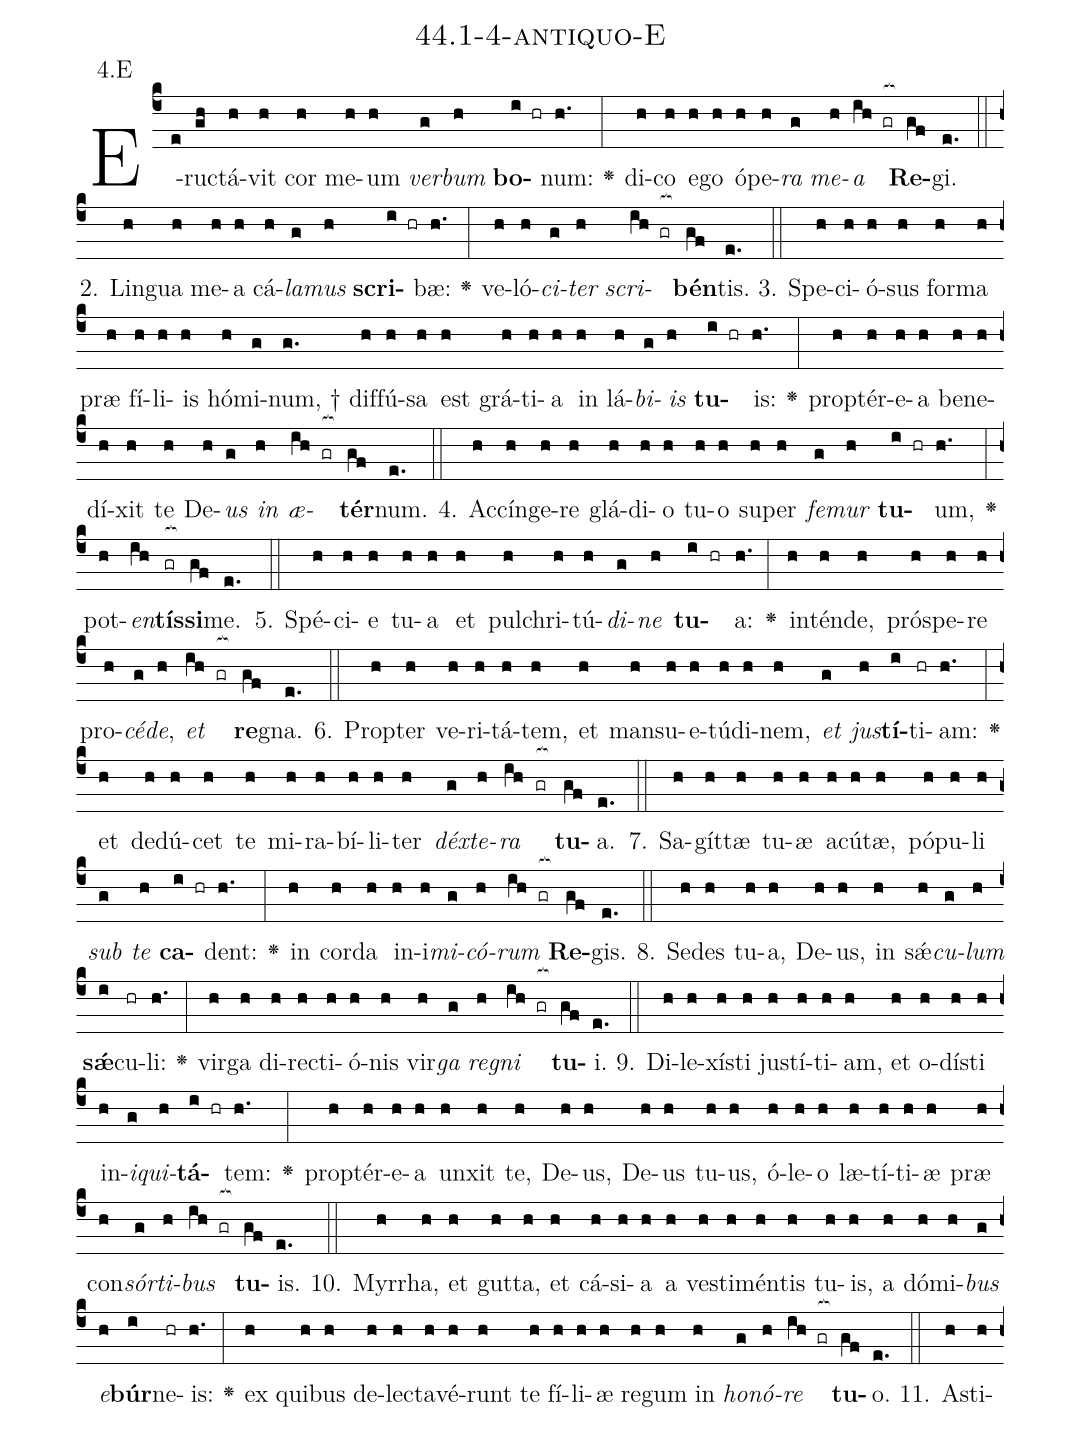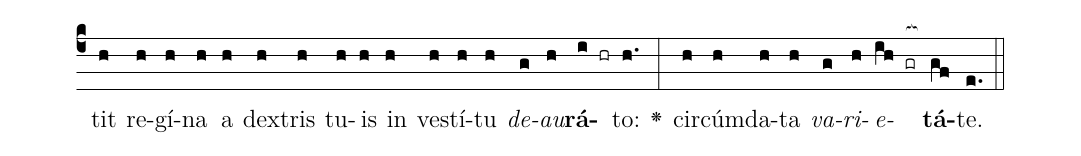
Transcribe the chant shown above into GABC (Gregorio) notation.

name: 44.1-4-antiquo-E;
annotation: 4.E;
%%
(c4)E(e)ruc(gh)tá(h)vit(h) cor(h) me(h)um(h) <i>ver</i>(g)<i>bum</i>(h) <b>bo</b>(i hr)num:(h.) <v>\greheightstar</v>(:) di(h)co(h) e(h)go(h) ó(h)pe(h)<i>ra</i>(g) <i>me</i>(h)<i>a</i>(ih gr[ocb:1{]) <b>Re</b>(gf[ocb:0}])gi.(e.) (::)
2. Lin(h)gua(h) me(h)a(h) cá(h)<i>la</i>(g)<i>mus</i>(h) <b>scri</b>(i hr)bæ:(h.) <v>\greheightstar</v>(:) ve(h)ló(h)<i>ci</i>(g)<i>ter</i>(h) <i>scri</i>(ih gr[ocb:1{])<b>bén</b>(gf[ocb:0}])tis.(e.) (::)
3. Spe(h)ci(h)ó(h)sus(h) for(h)ma(h) præ(h) fí(h)li(h)is(h) hó(h)mi(g)num, †(g.) dif(h)fú(h)sa(h) est(h) grá(h)ti(h)a(h) in(h) lá(h)<i>bi</i>(g)<i>is</i>(h) <b>tu</b>(i hr)is:(h.) <v>\greheightstar</v>(:) prop(h)tér(h)e(h)a(h) be(h)ne(h)dí(h)xit(h) te(h) De(h)<i>us</i>(g) <i>in</i>(h) <i>æ</i>(ih gr[ocb:1{])<b>tér</b>(gf[ocb:0}])num.(e.) (::)
4. Ac(h)cín(h)ge(h)re(h) glá(h)di(h)o(h) tu(h)o(h) su(h)per(h) <i>fe</i>(g)<i>mur</i>(h) <b>tu</b>(i hr)um,(h.) <v>\greheightstar</v>(:) pot(h)<i>en</i>(ih)<b>tís</b>(gr[ocb:1{])<b>si</b>(gf[ocb:0}])me.(e.) (::)
5. Spé(h)ci(h)e(h) tu(h)a(h) et(h) pul(h)chri(h)tú(h)<i>di</i>(g)<i>ne</i>(h) <b>tu</b>(i hr)a:(h.) <v>\greheightstar</v>(:) in(h)tén(h)de,(h) pró(h)spe(h)re(h) pro(h)<i>cé</i>(g)<i>de</i>,(h) <i>et</i>(ih gr[ocb:1{]) <b>re</b>(gf[ocb:0}])gna.(e.) (::)
6. Prop(h)ter(h) ve(h)ri(h)tá(h)tem,(h) et(h) man(h)su(h)e(h)tú(h)di(h)nem,(h) <i>et</i>(g) <i>jus</i>(h)<b>tí</b>(i)ti(hr)am:(h.) <v>\greheightstar</v>(:) et(h) de(h)dú(h)cet(h) te(h) mi(h)ra(h)bí(h)li(h)ter(h) <i>déx</i>(g)<i>te</i>(h)<i>ra</i>(ih gr[ocb:1{]) <b>tu</b>(gf[ocb:0}])a.(e.) (::)
7. Sa(h)gít(h)tæ(h) tu(h)æ(h) a(h)cú(h)tæ,(h) pó(h)pu(h)li(h) <i>sub</i>(g) <i>te</i>(h) <b>ca</b>(i hr)dent:(h.) <v>\greheightstar</v>(:) in(h) cor(h)da(h) in(h)i(h)<i>mi</i>(g)<i>có</i>(h)<i>rum</i>(ih gr[ocb:1{]) <b>Re</b>(gf[ocb:0}])gis.(e.) (::)
8. Se(h)des(h) tu(h)a,(h) De(h)us,(h) in(h) sǽ(h)<i>cu</i>(g)<i>lum</i>(h) <b>sǽ</b>(i)cu(hr)li:(h.) <v>\greheightstar</v>(:) vir(h)ga(h) di(h)rec(h)ti(h)ó(h)nis(h) vir(h)<i>ga</i>(g) <i>re</i>(h)<i>gni</i>(ih gr[ocb:1{]) <b>tu</b>(gf[ocb:0}])i.(e.) (::)
9. Di(h)le(h)xís(h)ti(h) jus(h)tí(h)ti(h)am,(h) et(h) o(h)dís(h)ti(h) in(h)<i>i</i>(g)<i>qui</i>(h)<b>tá</b>(i hr)tem:(h.) <v>\greheightstar</v>(:) prop(h)tér(h)e(h)a(h) un(h)xit(h) te,(h) De(h)us,(h) De(h)us(h) tu(h)us,(h) ó(h)le(h)o(h) læ(h)tí(h)ti(h)æ(h) præ(h) con(h)<i>sór</i>(g)<i>ti</i>(h)<i>bus</i>(ih gr[ocb:1{]) <b>tu</b>(gf[ocb:0}])is.(e.) (::)
10. Myr(h)rha,(h) et(h) gut(h)ta,(h) et(h) cá(h)si(h)a(h) a(h) ves(h)ti(h)mén(h)tis(h) tu(h)is,(h) a(h) dó(h)mi(h)<i>bus</i>(g) <i>e</i>(h)<b>búr</b>(i)ne(hr)is:(h.) <v>\greheightstar</v>(:) ex(h) qui(h)bus(h) de(h)lec(h)ta(h)vé(h)runt(h) te(h) fí(h)li(h)æ(h) re(h)gum(h) in(h) <i>ho</i>(g)<i>nó</i>(h)<i>re</i>(ih gr[ocb:1{]) <b>tu</b>(gf[ocb:0}])o.(e.) (::)
11. A(h)sti(h)tit(h) re(h)gí(h)na(h) a(h) dex(h)tris(h) tu(h)is(h) in(h) ves(h)tí(h)tu(h) <i>de</i>(g)<i>au</i>(h)<b>rá</b>(i hr)to:(h.) <v>\greheightstar</v>(:) cir(h)cúm(h)da(h)ta(h) <i>va</i>(g)<i>ri</i>(h)<i>e</i>(ih gr[ocb:1{])<b>tá</b>(gf[ocb:0}])te.(e.) (::)
